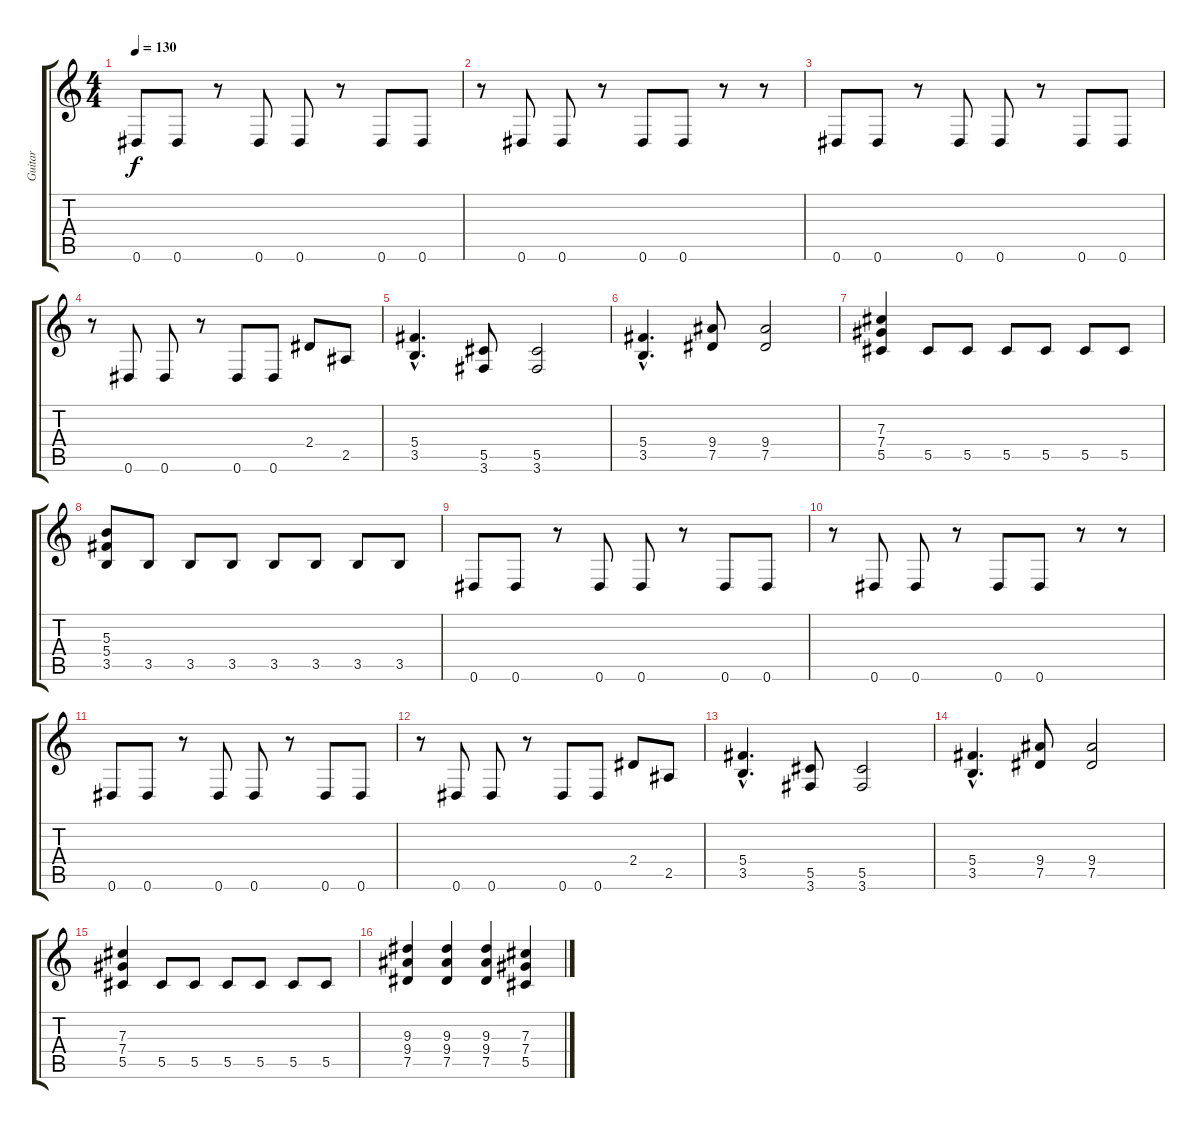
\track ("Guitar" "Guitar") {instrument distortionguitar}
\staff {score tabs}
\tuning (Eb4 Bb3 Gb3 Db3 Ab2 Eb2) {hide}
\ts (4 4)
\tempo 130
\clef g2
\ks c
0.6.8{dy f} 0.6.8 r.8 0.6.8 0.6.8 r.8 0.6.8 0.6.8 |
r.8 0.6.8 0.6.8 r.8 0.6.8 0.6.8 r.8 r.8 |
0.6.8 0.6.8 r.8 0.6.8 0.6.8 r.8 0.6.8 0.6.8 |
r.8 0.6.8 0.6.8 r.8 0.6.8 0.6.8 2.4.8 2.5.8 |
(5.4{hac} 3.5{hac}).4{d} (5.5 3.6).8 (5.5 3.6).2 |
(5.4{hac} 3.5{hac}).4{d} (9.4 7.5).8 (9.4 7.5).2 |
(7.3 7.4 5.5).4 5.5.8 5.5.8 5.5.8 5.5.8 5.5.8 5.5.8 |
(5.3 5.4 3.5).8 3.5.8 3.5.8 3.5.8 3.5.8 3.5.8 3.5.8 3.5.8 |
0.6.8 0.6.8 r.8 0.6.8 0.6.8 r.8 0.6.8 0.6.8 |
r.8 0.6.8 0.6.8 r.8 0.6.8 0.6.8 r.8 r.8 |
0.6.8 0.6.8 r.8 0.6.8 0.6.8 r.8 0.6.8 0.6.8 |
r.8 0.6.8 0.6.8 r.8 0.6.8 0.6.8 2.4.8 2.5.8 |
(5.4{hac} 3.5{hac}).4{d} (5.5 3.6).8 (5.5 3.6).2 |
(5.4{hac} 3.5{hac}).4{d} (9.4 7.5).8 (9.4 7.5).2 |
(7.3 7.4 5.5).4 5.5.8 5.5.8 5.5.8 5.5.8 5.5.8 5.5.8 |
(9.3 9.4 7.5).4 (9.3 9.4 7.5).4 (9.3 9.4 7.5).4 (7.3 7.4 5.5).4
